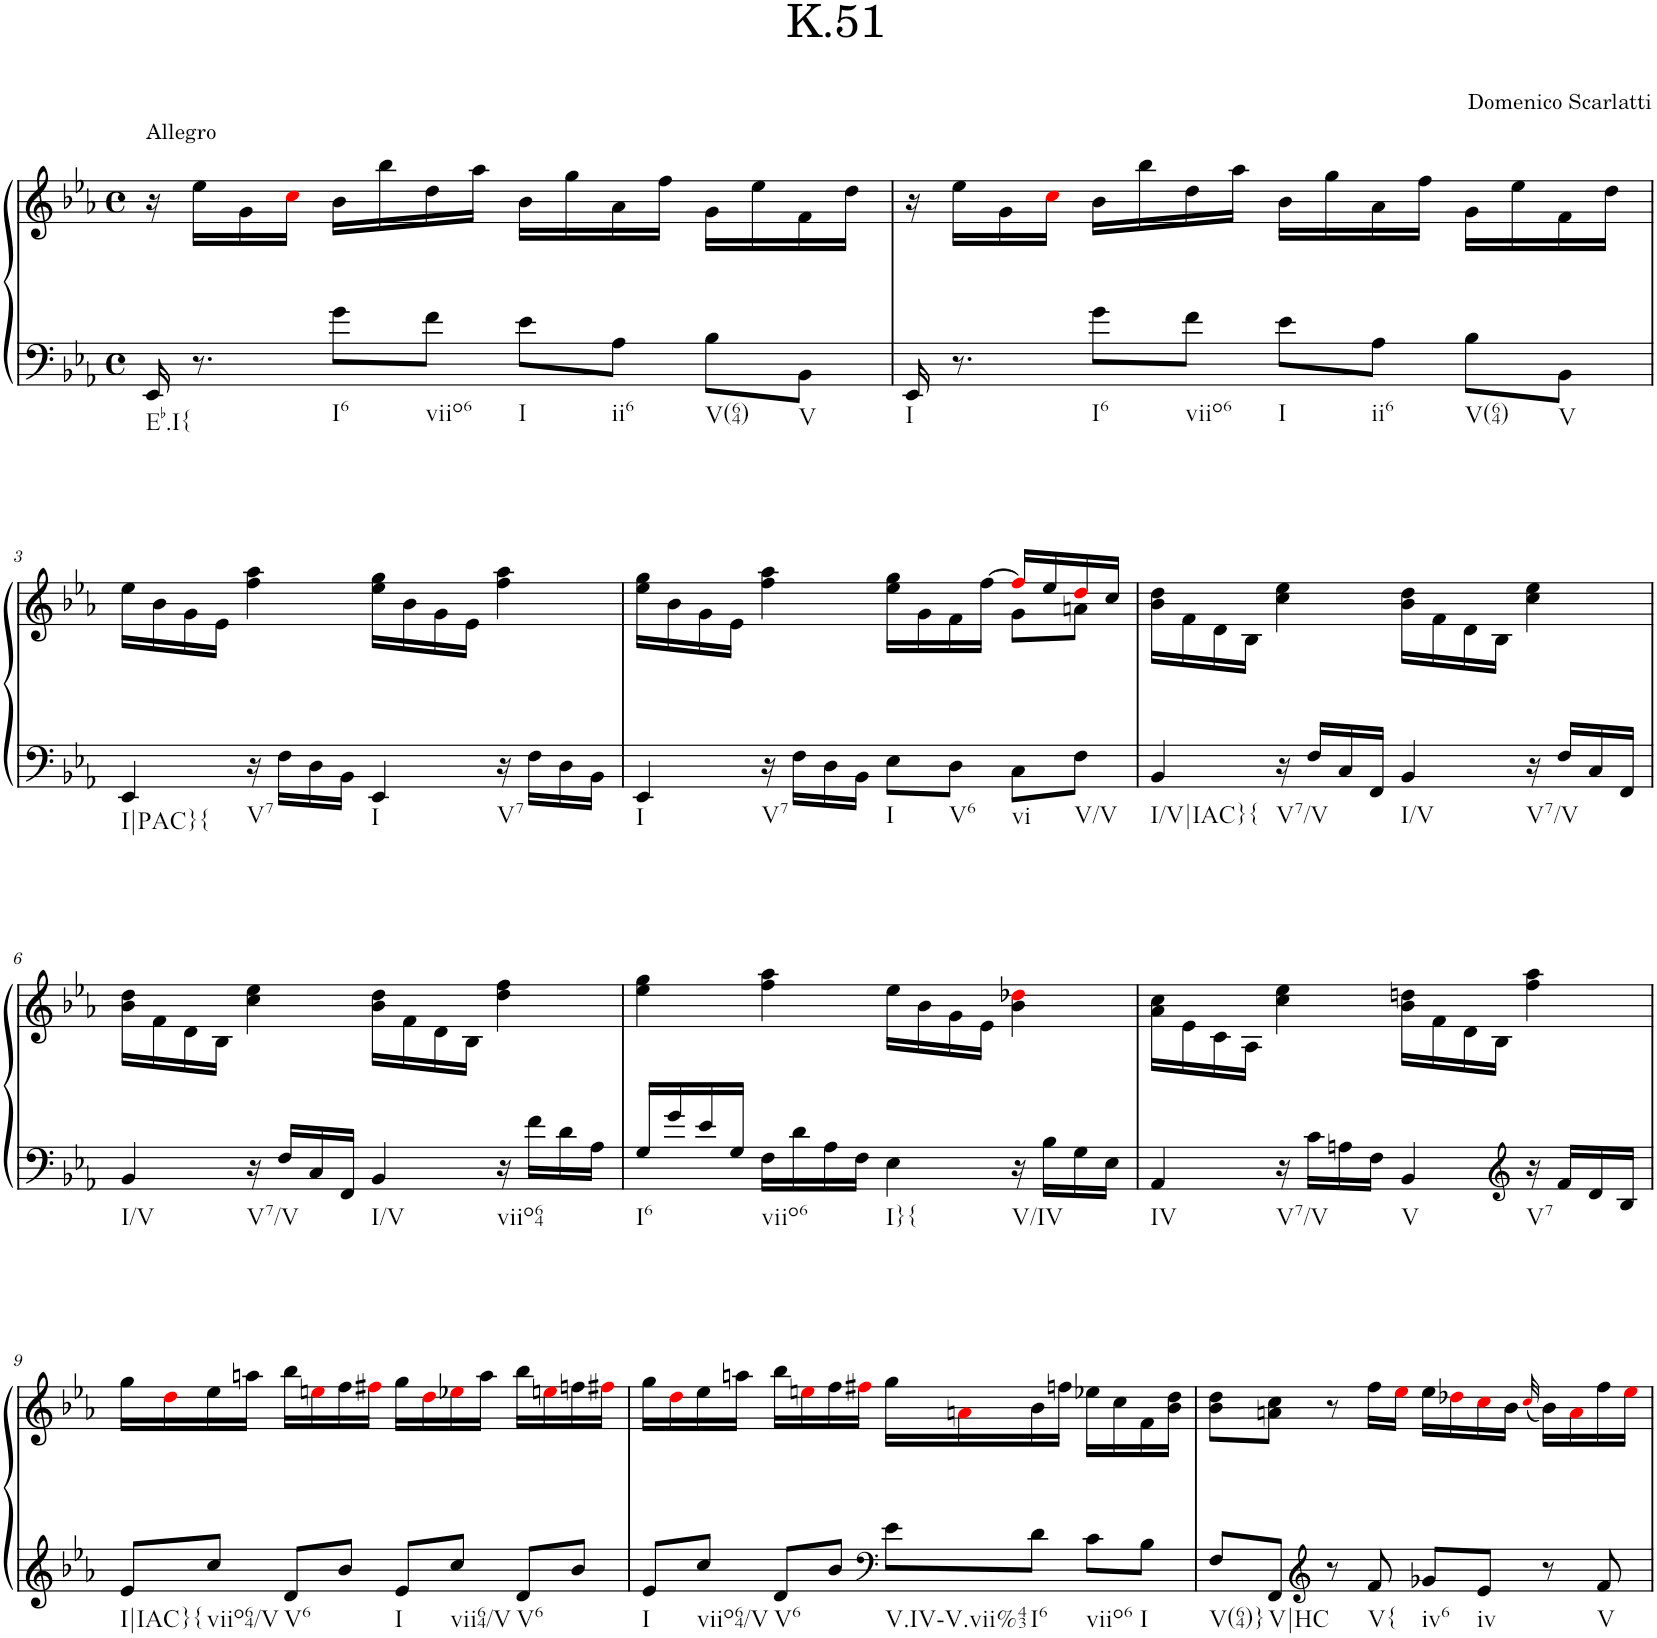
**kern	**kern
*part1	*part1
*staff2	*staff1
*I"Piano	*
*I'Pno.	*
*clefF4	*clefG2
*k[b-e-a-]	*k[b-e-a-]
*M4/4	*M4/4
*met(c)	*met(c)
=1	=1
!	!LO:TX:a:t=Allegro
!LO:TX:b:t=Eb.I{	!
16EE-/	16r
8.r	16ee-\LL
.	16g\
.	16cci\JJ
!LO:TX:b:t=I6	!
8g\L	16b-\LL
.	16bb-\
!LO:TX:b:t=viio6	!
8f\J	16dd\
.	16aa-\JJ
!LO:TX:b:t=I	!
8e-\L	16b-\LL
.	16gg\
!LO:TX:b:t=ii6	!
8A-\J	16a-\
.	16ff\JJ
!LO:TX:b:t=V(64)	!
8B-\L	16g\LL
.	16ee-\
!LO:TX:b:t=V	!
8BB-\J	16f\
.	16dd\JJ
=2	=2
!LO:TX:b:t=I	!
16EE-/	16r
8.r	16ee-\LL
.	16g\
.	16cci\JJ
!LO:TX:b:t=I6	!
8g\L	16b-\LL
.	16bb-\
!LO:TX:b:t=viio6	!
8f\J	16dd\
.	16aa-\JJ
!LO:TX:b:t=I	!
8e-\L	16b-\LL
.	16gg\
!LO:TX:b:t=ii6	!
8A-\J	16a-\
.	16ff\JJ
!LO:TX:b:t=V(64)	!
8B-\L	16g\LL
.	16ee-\
!LO:TX:b:t=V	!
8BB-\J	16f\
.	16dd\JJ
!!LO:LB:g=z
=3	=3
!LO:TX:b:t=I|PAC}{	!
4EE-/	16ee-\LL
.	16b-\
.	16g\
.	16e-\JJ
!LO:TX:b:t=V7	!
16r	4ff\ 4aa-\
16F\LL	.
16D\	.
16BB-\JJ	.
!LO:TX:b:t=I	!
4EE-/	16ee-\ 16gg\LL
.	16b-\
.	16g\
.	16e-\JJ
!LO:TX:b:t=V7	!
16r	4ff\ 4aa-\
16F\LL	.
16D\	.
16BB-\JJ	.
=4	=4
*	*^
!LO:TX:b:t=I	!	!
4EE-/	16ee-\ 16gg\LL	2.ryy
.	16b-\	.
.	16g\	.
.	16e-\JJ	.
!LO:TX:b:t=V7	!	!
16r	4ff\ 4aa-\	.
16F\LL	.	.
16D\	.	.
16BB-\JJ	.	.
!LO:TX:b:t=I	!	!
8E-\L	16ee-\ 16gg\LL	.
.	16g\	.
!LO:TX:b:t=V6	!	!
8D\J	16f\	.
.	[16ff\JJ	.
!LO:TX:b:t=vi	!	!
8C\L	16ffi/LL]	8g\L
.	16ee-/	.
!LO:TX:b:t=V/V	!	!
8F\J	16ddi/	8an\J
.	16cc/JJ	.
*	*v	*v
=5	=5
!LO:TX:b:t=I/V|IAC}{	!
4BB-/	16b-\ 16dd\LL
.	16f\
.	16d\
.	16B-\JJ
!LO:TX:b:t=V7/V	!
16r	4cc\ 4ee-\
16F/LL	.
16C/	.
16FF/JJ	.
!LO:TX:b:t=I/V	!
4BB-/	16b-\ 16dd\LL
.	16f\
.	16d\
.	16B-\JJ
!LO:TX:b:t=V7/V	!
16r	4cc\ 4ee-\
16F/LL	.
16C/	.
16FF/JJ	.
!!LO:LB:g=z
=6	=6
!LO:TX:b:t=I/V	!
4BB-/	16b-\ 16dd\LL
.	16f\
.	16d\
.	16B-\JJ
!LO:TX:b:t=V7/V	!
16r	4cc\ 4ee-\
16F/LL	.
16C/	.
16FF/JJ	.
!LO:TX:b:t=I/V	!
4BB-/	16b-\ 16dd\LL
.	16f\
.	16d\
.	16B-\JJ
!LO:TX:b:t=viio64	!
16r	4dd\ 4ff\
16f\LL	.
16d\	.
16A-\JJ	.
=7	=7
!LO:TX:b:t=I6	!
16G/LL	4ee-\ 4gg\
16g/	.
16e-/	.
16G/JJ	.
!LO:TX:b:t=viio6	!
16F\LL	4ff\ 4aa-\
16d\	.
16A-\	.
16F\JJ	.
!LO:TX:b:t=I}{	!
4E-\	16ee-\LL
.	16b-\
.	16g\
.	16e-\JJ
!LO:TX:b:t=V/IV	!
16r	4b-\ 4dd-Xi\
16B-\LL	.
16G\	.
16E-\JJ	.
=8	=8
!LO:TX:b:t=IV	!
4AA-/	16a-\ 16cc\LL
.	16e-\
.	16c\
.	16A-\JJ
!LO:TX:b:t=V7/V	!
16r	4cc\ 4ee-\
16c\LL	.
16An\	.
16F\JJ	.
!LO:TX:b:t=V	!
4BB-/	16b-\ 16ddn\LL
.	16f\
.	16d\
.	16B-\JJ
*clefG2	*
!LO:TX:b:t=V7	!
16r	4ff\ 4aa-\
16f/LL	.
16d/	.
16B-/JJ	.
!!LO:LB:g=z
=9	=9
!LO:TX:b:t=I|IAC}{	!
8e-/L	16gg\LL
.	16ddi\
!LO:TX:b:t=viio64/V	!
8cc/J	16ee-\
.	16aan\JJ
!LO:TX:b:t=V6	!
8d/L	16bb-\LL
.	16eeni\
8b-/J	16ff\
.	16ff#Xi\JJ
!LO:TX:b:t=I	!
8e-/L	16gg\LL
.	16ddi\
!LO:TX:b:t=vii64/V	!
8cc/J	16ee-Xi\
.	16aa\JJ
!LO:TX:b:t=V6	!
8d/L	16bb-\LL
.	16eeni\
8b-/J	16ffn\
.	16ff#Xi\JJ
=10	=10
!LO:TX:b:t=I	!
8e-/L	16gg\LL
.	16ddi\
!LO:TX:b:t=viio64/V	!
8cc/J	16ee-\
.	16aan\JJ
!LO:TX:b:t=V6	!
8d/L	16bb-\LL
.	16eeni\
8b-/J	16ff\
.	16ff#Xi\JJ
*clefF4	*
!LO:TX:b:t=V.IV-V.vii%43	!
8e-\L	16gg\LL
.	16ani\
!LO:TX:b:t=I6	!
8d\J	16b-\
.	16ffn\JJ
!LO:TX:b:t=viio6	!
8c\L	16ee-X\LL
.	16cc\
!LO:TX:b:t=I	!
8B-\J	16f\
.	16b-\ 16dd\JJ
=11	=11
!LO:TX:b:t=V(64)}	!
8F/L	8b-\ 8dd\L
!LO:TX:b:t=V|HC	!
8FF/J	8an\ 8cc\J
*clefG2	*
8r	8r
!LO:TX:b:t=V{	!
8f/	16ff\LL
.	16ee-i\JJ
!LO:TX:b:t=iv6	!
8g-X/L	16ee-\LL
.	16dd-Xi\
!LO:TX:b:t=iv	!
8e-/J	16cci\
.	16b-\JJ
.	(32qcci/
8r	16b-\LL)
.	16ai\
!LO:TX:b:t=V	!
8f/	16ff\
.	16ee-i\JJ
=	=
*-	*-
